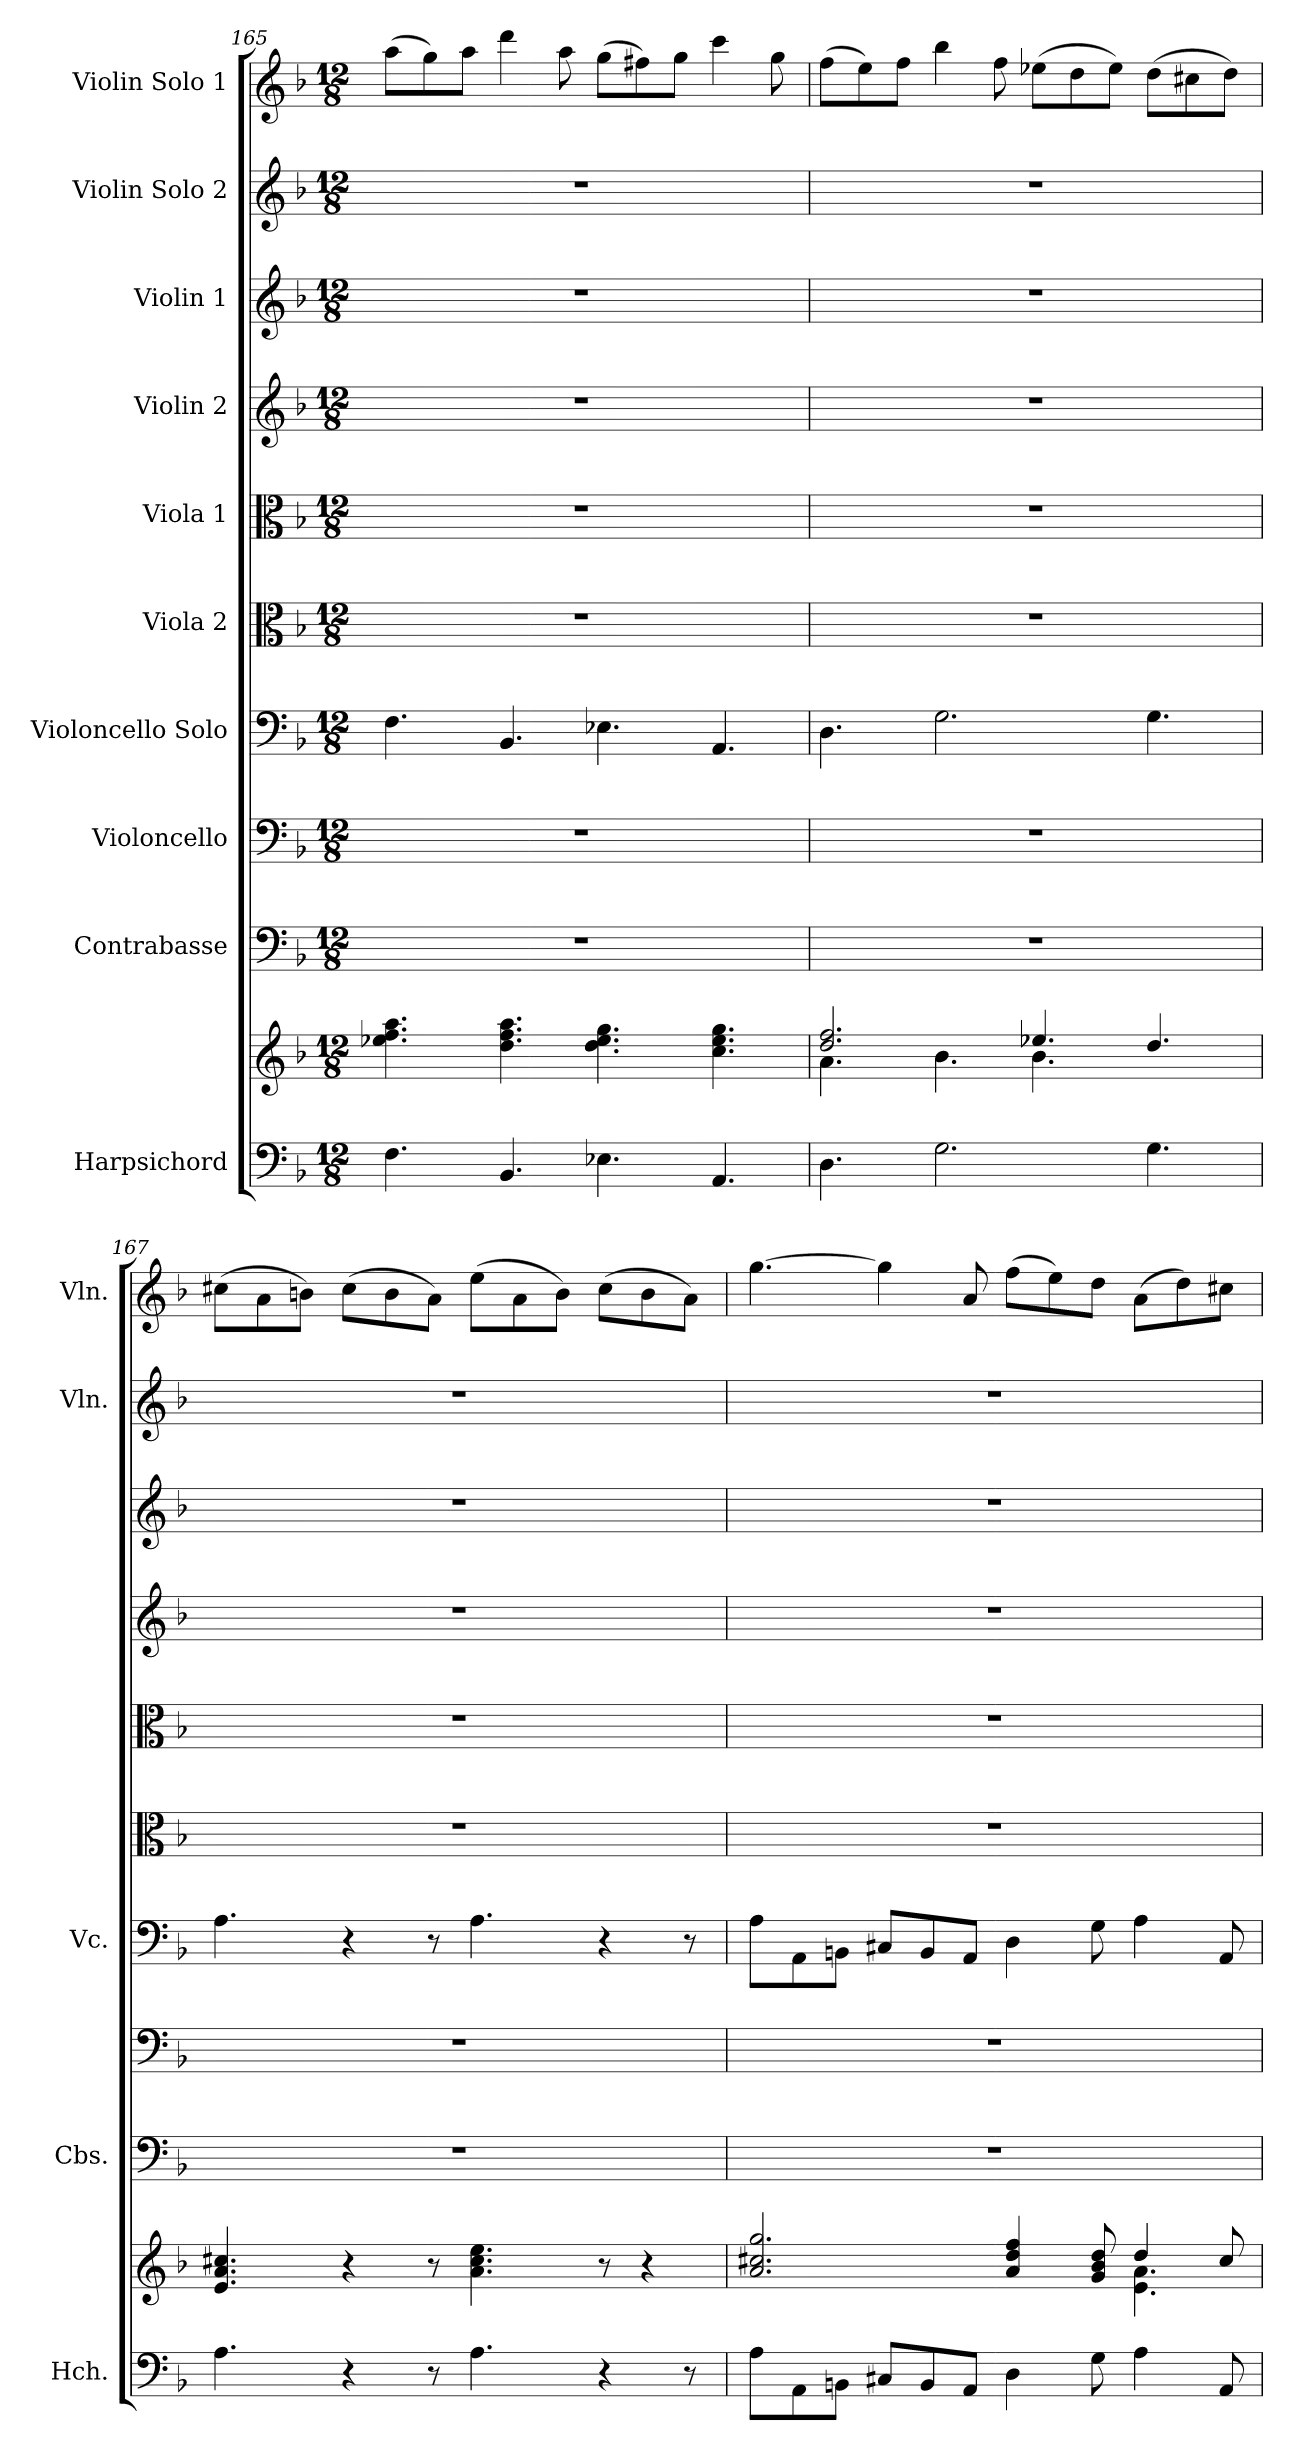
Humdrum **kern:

**kern	**kern	**kern	**kern	**kern	**kern	**kern	**kern	**kern	**kern	**kern
*part10	*part10	*part9	*part8	*part7	*part6	*part5	*part4	*part3	*part2	*part1
*staff11	*staff10	*staff9	*staff8	*staff7	*staff6	*staff5	*staff4	*staff3	*staff2	*staff1
*I"Harpsichord	*	*I"Contrabasse	*I"Violoncello	*I"Violoncello Solo	*I"Viola 2	*I"Viola 1	*I"Violin 2	*I"Violin 1	*I"Violin Solo 2	*I"Violin Solo 1
*I'Hch.	*	*I'Cbs.	*	*I'Vc.	*	*	*	*	*I'Vln.	*I'Vln.
*clefF4	*clefG2	*clefF4	*clefF4	*clefF4	*clefC3	*clefC3	*clefG2	*clefG2	*clefG2	*clefG2
*	*	*ITrd7c12	*	*	*	*	*	*	*	*
*k[b-]	*k[b-]	*k[b-]	*k[b-]	*k[b-]	*k[b-]	*k[b-]	*k[b-]	*k[b-]	*k[b-]	*k[b-]
*M12/8	*M12/8	*M12/8	*M12/8	*M12/8	*M12/8	*M12/8	*M12/8	*M12/8	*M12/8	*M12/8
=165	=165	=165	=165	=165	=165	=165	=165	=165	=165	=165
4.F\	4.ee-X\ 4.ff\ 4.aa\	1.r	1.r	4.F\	1.r	1.r	1.r	1.r	1.r	(>8aa\L
.	.	.	.	.	.	.	.	.	.	8gg\)
.	.	.	.	.	.	.	.	.	.	8aa\J
4.BB-/	4.dd\ 4.ff\ 4.aa\	.	.	4.BB-/	.	.	.	.	.	4ddd\
.	.	.	.	.	.	.	.	.	.	8aa\
4.E-X\	4.dd\ 4.ee-\ 4.gg\	.	.	4.E-X\	.	.	.	.	.	(>8gg\L
.	.	.	.	.	.	.	.	.	.	8ff#X\)
.	.	.	.	.	.	.	.	.	.	8gg\J
4.AA/	4.cc\ 4.ee-\ 4.gg\	.	.	4.AA/	.	.	.	.	.	4ccc\
.	.	.	.	.	.	.	.	.	.	8gg\
=166	=166	=166	=166	=166	=166	=166	=166	=166	=166	=166
*	*^	*	*	*	*	*	*	*	*	*
4.D\	2.dd/ 2.ff/	4.a\	1.r	1.r	4.D\	1.r	1.r	1.r	1.r	1.r	(>8ff\L
.	.	.	.	.	.	.	.	.	.	.	8ee\)
.	.	.	.	.	.	.	.	.	.	.	8ff\J
2.G\	.	4.b-\	.	.	2.G\	.	.	.	.	.	4bb-\
.	.	.	.	.	.	.	.	.	.	.	8ff\
.	4.ee-X/	4.b-\	.	.	.	.	.	.	.	.	(>8ee-X\L
.	.	.	.	.	.	.	.	.	.	.	8dd\
.	.	.	.	.	.	.	.	.	.	.	8ee-\J)
4.G\	4.dd/	4.ryy	.	.	4.G\	.	.	.	.	.	(>8dd\L
.	.	.	.	.	.	.	.	.	.	.	8cc#X\
.	.	.	.	.	.	.	.	.	.	.	8dd\J)
*	*v	*v	*	*	*	*	*	*	*	*	*
=167	=167	=167	=167	=167	=167	=167	=167	=167	=167	=167
4.A\	4.e/ 4.a/ 4.cc#X/	1.r	1.r	4.A\	1.r	1.r	1.r	1.r	1.r	(>8cc#X\L
.	.	.	.	.	.	.	.	.	.	8a\
.	.	.	.	.	.	.	.	.	.	8bn\J)
4r	4r	.	.	4r	.	.	.	.	.	(>8cc#\L
.	.	.	.	.	.	.	.	.	.	8b\
8r	8r	.	.	8r	.	.	.	.	.	8a\J)
4.A\	4.a\ 4.cc#\ 4.ee\	.	.	4.A\	.	.	.	.	.	(>8ee\L
.	.	.	.	.	.	.	.	.	.	8a\
.	.	.	.	.	.	.	.	.	.	8b\J)
4r	8r	.	.	4r	.	.	.	.	.	(>8cc#\L
.	4r	.	.	.	.	.	.	.	.	8b\
8r	.	.	.	8r	.	.	.	.	.	8a\J)
!!LO:LB:g=z
=168	=168	=168	=168	=168	=168	=168	=168	=168	=168	=168
*	*^	*	*	*	*	*	*	*	*	*
8A\L	2.a/ 2.cc#X/ 2.gg/	8ryy	1.r	1.r	8A\L	1.r	1.r	1.r	1.r	1.r	[4.gg\
*	*v	*v	*	*	*	*	*	*	*	*	*
8AA\	.	.	.	8AA\	.	.	.	.	.	.
8BBn\J	.	.	.	8BBn\J	.	.	.	.	.	.
8C#X/L	.	.	.	8C#X/L	.	.	.	.	.	4gg\]
8BB/	.	.	.	8BB/	.	.	.	.	.	.
8AA/J	.	.	.	8AA/J	.	.	.	.	.	8a/
4D\	4a/ 4dd/ 4ff/	.	.	4D\	.	.	.	.	.	(>8ff\L
.	.	.	.	.	.	.	.	.	.	8ee\)
8G\	8g/ 8b-/ 8dd/	.	.	8G\	.	.	.	.	.	8dd\J
*	*^	*	*	*	*	*	*	*	*	*
4A\	4dd/	4.e\ 4.a\	.	.	4A\	.	.	.	.	.	(>8a\L
.	.	.	.	.	.	.	.	.	.	.	8dd\)
8AA/	8cc#/	.	.	.	8AA/	.	.	.	.	.	8cc#X\J
*	*v	*v	*	*	*	*	*	*	*	*	*
=	=	=	=	=	=	=	=	=	=	=
*-	*-	*-	*-	*-	*-	*-	*-	*-	*-	*-
